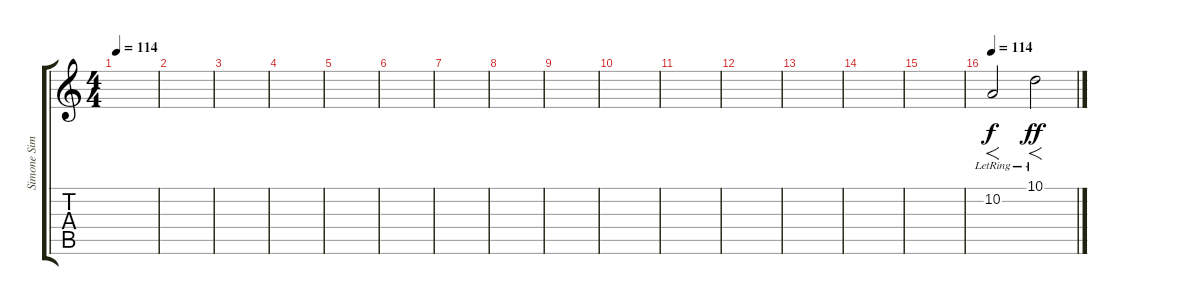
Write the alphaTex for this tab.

\track ("Simone Simons" "Simone Sim") {instrument choiraahs}
\staff {score tabs}
\tuning (E4 B3 G3 D3 A2 E2) {hide}
\ts (4 4)
\tempo 114
\clef g2
\ks c
|
|
|
|
|
|
|
|
|
|
|
|
|
|
|
\tempo 114
10.2{lr}.2{f} 10.1{lr}.2{f dy ff}
